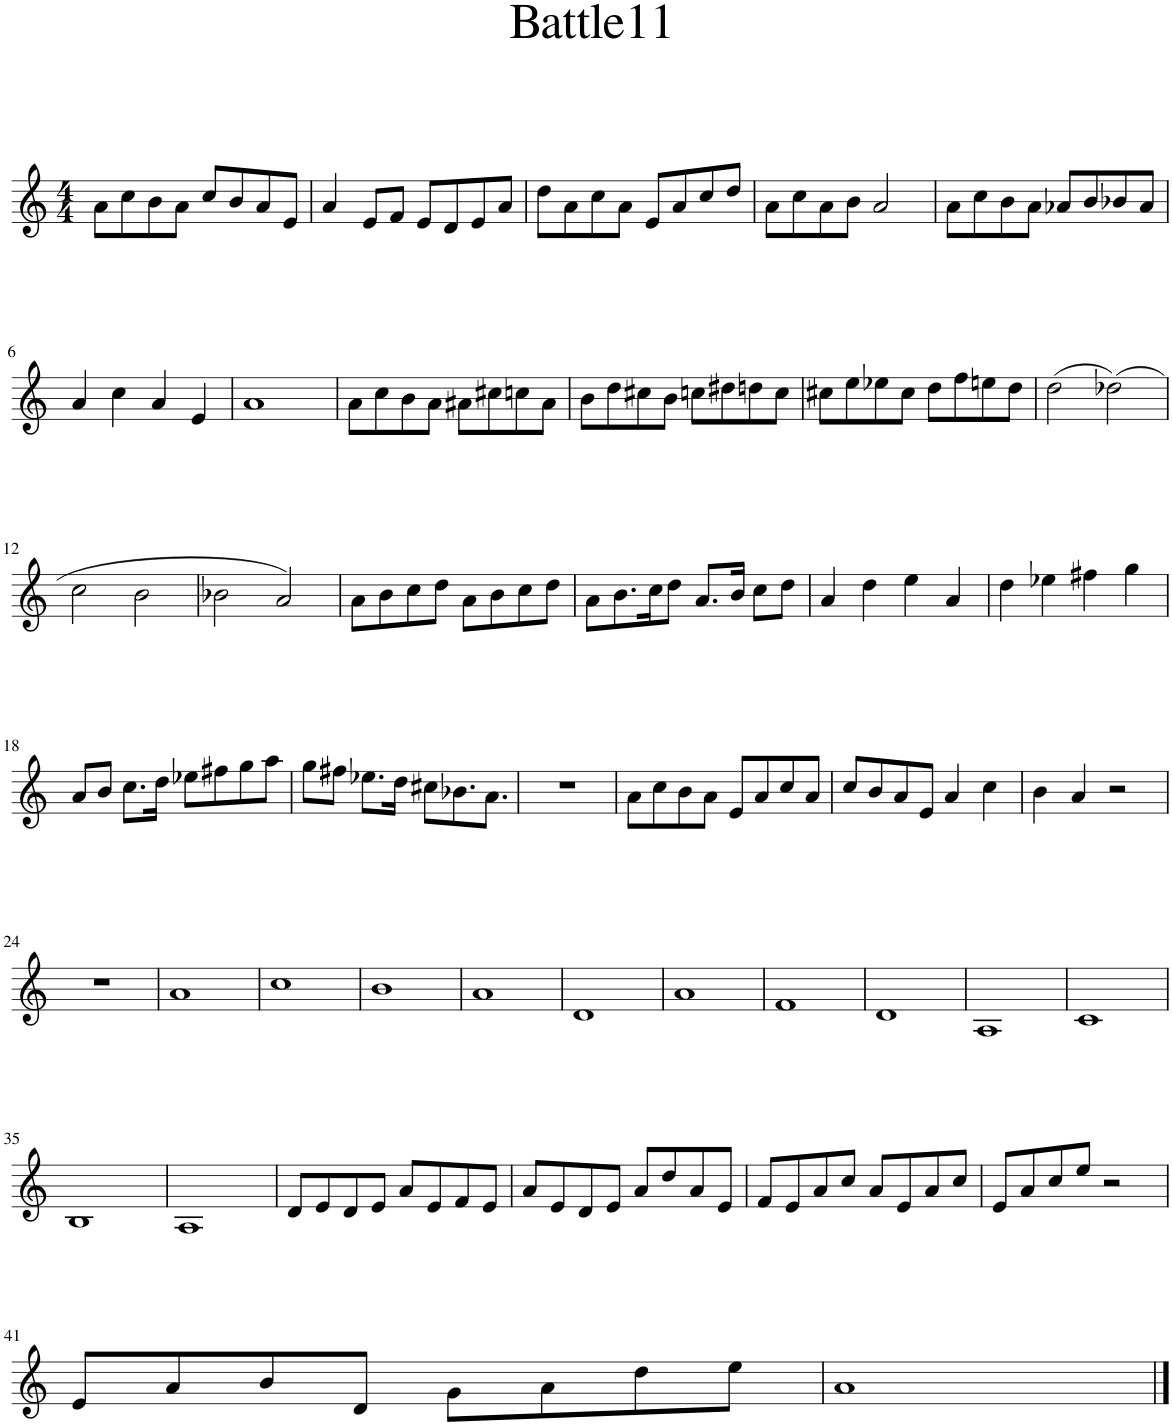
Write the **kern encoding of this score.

**kern
*part1
*staff1
*I"Violin
*I'Vln.
*clefG2
*k[]
*M4/4
=1
8a\L
8cc\
8b\
8a\J
8cc/L
8b/
8a/
8e/J
=2
4a/
8e/L
8f/J
8e/L
8d/
8e/
8a/J
=3
8dd\L
8a\
8cc\
8a\J
8e/L
8a/
8cc/
8dd/J
=4
8a\L
8cc\
8a\
8b\J
2a/
=5
8a\L
8cc\
8b\
8a\J
8a-X/L
8b/
8b-X/
8a-/J
!!LO:LB:g=z
=6
4a/
4cc\
4a/
4e/
=7
1a
=8
8a\L
8cc\
8b\
8a\J
8a#X\L
8cc#X\
8ccn\
8a#\J
=9
8b\L
8dd\
8cc#X\
8b\J
8ccn\L
8dd#X\
8ddn\
8cc\J
=10
8cc#X\L
8ee\
8ee-X\
8cc#\J
8dd\L
8ff\
8een\
8dd\J
=11
(2dd\
(2dd-X\)
!!LO:LB:g=z
=12
2cc\
2b\
=13
2b-X\
2a/)
=14
8a\L
8b\
8cc\
8dd\J
8a\L
8b\
8cc\
8dd\J
=15
8a\L
8.b\
16cc\K
8dd\J
8.a/L
16b/Jk
8cc\L
8dd\J
=16
4a/
4dd\
4ee\
4a/
=17
4dd\
4ee-X\
4ff#X\
4gg\
!!LO:LB:g=z
=18
8a/L
8b/J
8.cc\L
16dd\Jk
8ee-X\L
8ff#X\
8gg\
8aa\J
=19
8gg\L
8ff#X\J
8.ee-X\L
16dd\Jk
8cc#X\L
8.b-X\
8.a\J
=20
1r
=21
8a\L
8cc\
8b\
8a\J
8e/L
8a/
8cc/
8a/J
=22
8cc/L
8b/
8a/
8e/J
4a/
4cc\
=23
4b\
4a/
2r
!!LO:LB:g=z
=24
1r
=25
1a
=26
1cc
=27
1b
=28
1a
=29
1d
=30
1a
=31
1f
=32
1d
=33
1A
=34
1c
!!LO:LB:g=z
=35
1B
=36
1A
=37
8d/L
8e/
8d/
8e/J
8a/L
8e/
8f/
8e/J
=38
8a/L
8e/
8d/
8e/J
8a/L
8dd/
8a/
8e/J
=39
8f/L
8e/
8a/
8cc/J
8a/L
8e/
8a/
8cc/J
=40
8e/L
8a/
8cc/
8ee/J
2r
!!LO:LB:g=z
=41
8e/L
8a/
8b/
8d/J
8g\L
8a\
8dd\
8ee\J
=42
1a
==
*-
